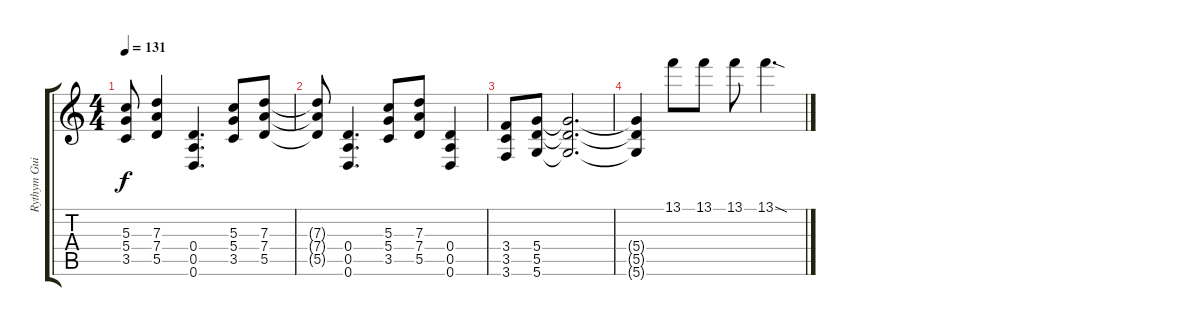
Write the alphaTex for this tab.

\track ("Rythym Guitar" "Rythym Gui") {instrument overdrivenguitar}
\staff {score tabs}
\tuning (E4 B3 G3 D3 A2 D2) {hide}
\ts (4 4)
\tempo 131
\clef g2
\ks c
(5.3 5.4 3.5).8{dy f} (7.3 7.4 5.5).4 (0.4 0.5 0.6).4{d} (5.3 5.4 3.5).8 (7.3 7.4 5.5).8 |
(7.3{t} 7.4{t} 5.5{t}).8 (0.4 0.5 0.6).4{d} (5.3 5.4 3.5).8 (7.3 7.4 5.5).8 (0.4 0.5 0.6).4 |
(3.4 3.5 3.6).8{volume 0} (5.4 5.5 5.6).8 (5.4{t} 5.5{t} 5.6{t}).2{d} |
(5.4{t} 5.5{t} 5.6{t}).4 13.1.8 13.1.8 13.1.8 13.1{sod}.4{d}
